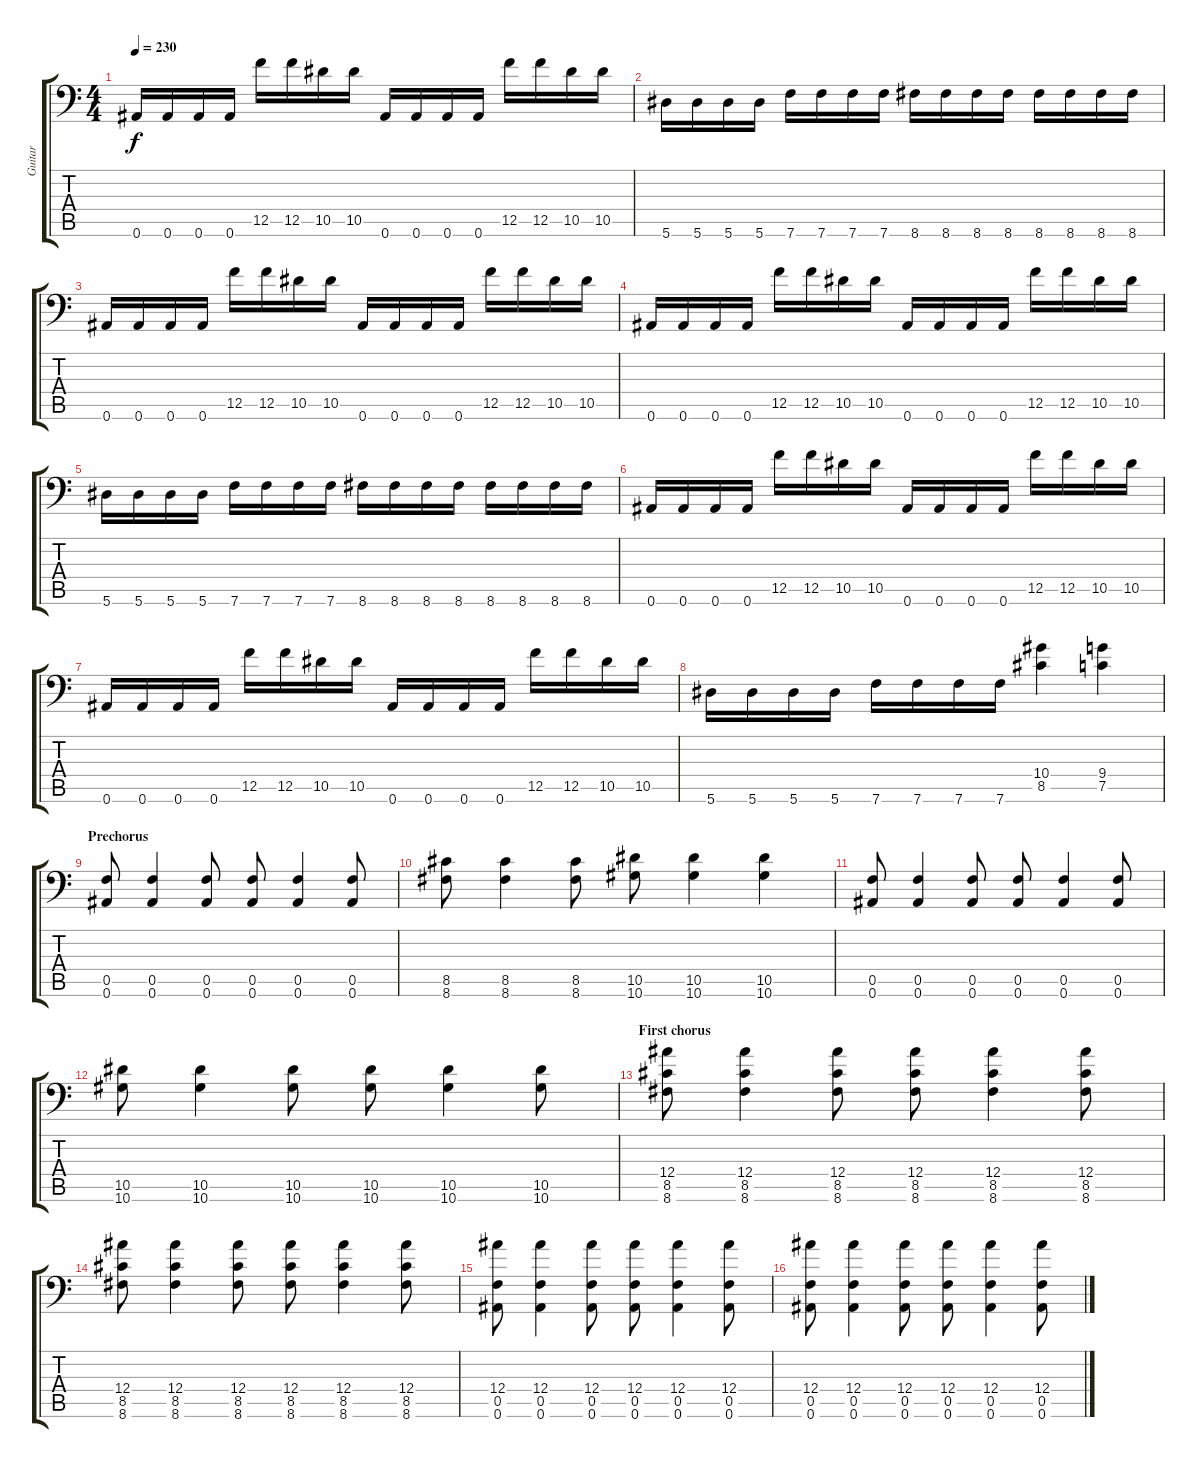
\track ("Guitar " "Guitar ") {instrument overdrivenguitar}
\staff {score tabs}
\tuning (C4 G3 Eb3 Bb2 F2 Bb1) {hide}
\ts (4 4)
\tempo 230
\clef f4
\ks c
0.6.16{dy f} 0.6.16 0.6.16 0.6.16 12.5.16 12.5.16 10.5.16 10.5.16 0.6.16 0.6.16 0.6.16 0.6.16 12.5.16 12.5.16 10.5.16 10.5.16 |
5.6.16 5.6.16 5.6.16 5.6.16 7.6.16 7.6.16 7.6.16 7.6.16 8.6.16 8.6.16 8.6.16 8.6.16 8.6.16 8.6.16 8.6.16 8.6.16 |
0.6.16 0.6.16 0.6.16 0.6.16 12.5.16 12.5.16 10.5.16 10.5.16 0.6.16 0.6.16 0.6.16 0.6.16 12.5.16 12.5.16 10.5.16 10.5.16 |
0.6.16 0.6.16 0.6.16 0.6.16 12.5.16 12.5.16 10.5.16 10.5.16 0.6.16 0.6.16 0.6.16 0.6.16 12.5.16 12.5.16 10.5.16 10.5.16 |
5.6.16 5.6.16 5.6.16 5.6.16 7.6.16 7.6.16 7.6.16 7.6.16 8.6.16 8.6.16 8.6.16 8.6.16 8.6.16 8.6.16 8.6.16 8.6.16 |
0.6.16 0.6.16 0.6.16 0.6.16 12.5.16 12.5.16 10.5.16 10.5.16 0.6.16 0.6.16 0.6.16 0.6.16 12.5.16 12.5.16 10.5.16 10.5.16 |
0.6.16 0.6.16 0.6.16 0.6.16 12.5.16 12.5.16 10.5.16 10.5.16 0.6.16 0.6.16 0.6.16 0.6.16 12.5.16 12.5.16 10.5.16 10.5.16 |
5.6.16 5.6.16 5.6.16 5.6.16 7.6.16 7.6.16 7.6.16 7.6.16 (10.4 8.5).4 (9.4 7.5).4 |
\section ("" "Prechorus")
(0.5 0.6).8 (0.5 0.6).4 (0.5 0.6).8 (0.5 0.6).8 (0.5 0.6).4 (0.5 0.6).8 |
(8.5 8.6).8 (8.5 8.6).4 (8.5 8.6).8 (10.5 10.6).8 (10.5 10.6).4 (10.5 10.6).4 |
(0.5 0.6).8 (0.5 0.6).4 (0.5 0.6).8 (0.5 0.6).8 (0.5 0.6).4 (0.5 0.6).8 |
(10.5 10.6).8 (10.5 10.6).4 (10.5 10.6).8 (10.5 10.6).8 (10.5 10.6).4 (10.5 10.6).8 |
\section ("" "First chorus")
(12.4 8.5 8.6).8 (12.4 8.5 8.6).4 (12.4 8.5 8.6).8 (12.4 8.5 8.6).8 (12.4 8.5 8.6).4 (12.4 8.5 8.6).8 |
(12.4 8.5 8.6).8 (12.4 8.5 8.6).4 (12.4 8.5 8.6).8 (12.4 8.5 8.6).8 (12.4 8.5 8.6).4 (12.4 8.5 8.6).8 |
(12.4 0.5 0.6).8 (12.4 0.5 0.6).4 (12.4 0.5 0.6).8 (12.4 0.5 0.6).8 (12.4 0.5 0.6).4 (12.4 0.5 0.6).8 |
(12.4 0.5 0.6).8 (12.4 0.5 0.6).4 (12.4 0.5 0.6).8 (12.4 0.5 0.6).8 (12.4 0.5 0.6).4 (12.4 0.5 0.6).8
